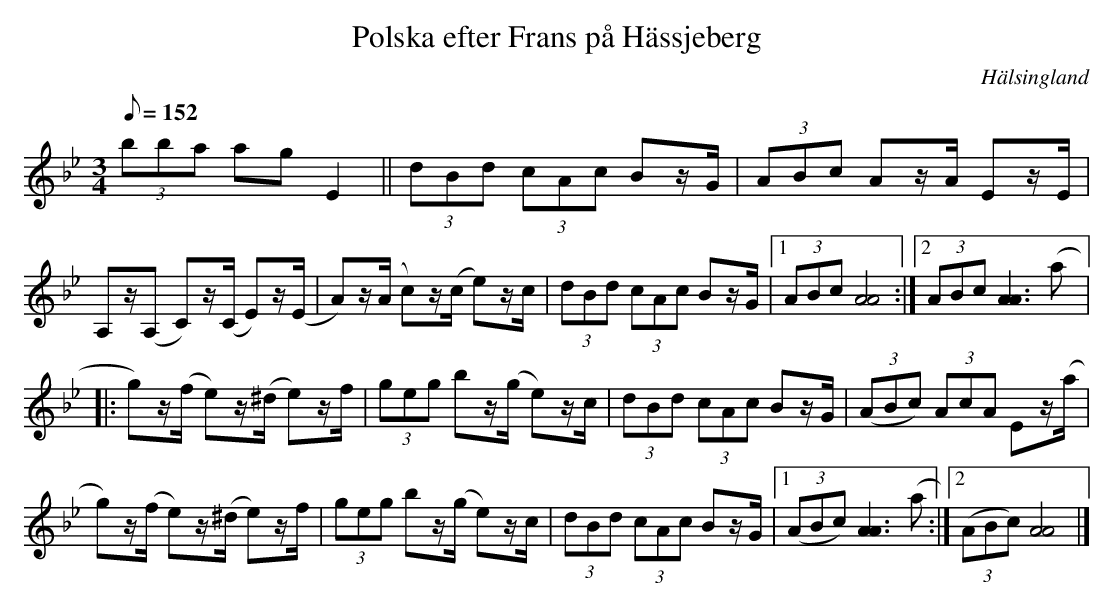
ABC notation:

X:1
T:Polska efter Frans på Hässjeberg
O:Hälsingland
M:3/4
L:1/8
Q:152
K:Bb
(3bb-a a-g E2||(3dBd (3cAc Bz/G/|(3ABc Az/A/ Ez/E/|
A,z/(A, C)z/(C/ E)z/(E/|A)z/(A/ c)z/(c/ e)z/c/|(3dBd (3cAc Bz/G/|[1(3ABc [A4A4]:|[2(3ABc [A3A3](a|:!
g)z/(f/ e)z/(^d/ e)z/f/|(3geg bz/(g/ e)z/c/|(3dBd (3cAc Bz/G/|((3ABc) (3AcA Ez/(a/|!
g)z/(f/ e)z/(^d/ e)z/f/|(3geg bz/(g/ e)z/c/|(3dBd (3cAc Bz/G/|[1((3ABc) [A3A3](a:|[2((3ABc) [A4A4]|]
